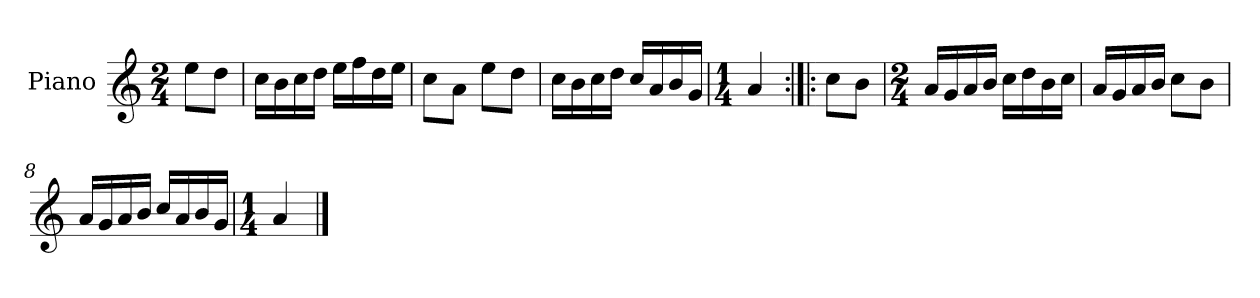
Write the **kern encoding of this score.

**kern
*part1
*staff1
*I"Piano
*I'Pno.
*clefG2
*k[]
*M2/4
=
8ee\L
8dd\J
=1
16cc\LL
16b\
16cc\
16dd\JJ
16ee\LL
16ff\
16dd\
16ee\JJ
=2
8cc\L
8a\J
8ee\L
8dd\J
=3
16cc\LL
16b\
16cc\
16dd\JJ
16cc/LL
16a/
16b/
16g/JJ
=4
*M1/4
4a/
=5:|!|:
8cc\L
8b\J
=6
*M2/4
16a/LL
16g/
16a/
16b/JJ
16cc\LL
16dd\
16b\
16cc\JJ
!!LO:LB:g=z
=7
16a/LL
16g/
16a/
16b/JJ
8cc\L
8b\J
=8
16a/LL
16g/
16a/
16b/JJ
16cc/LL
16a/
16b/
16g/JJ
=9
*M1/4
4a/
==
*-
